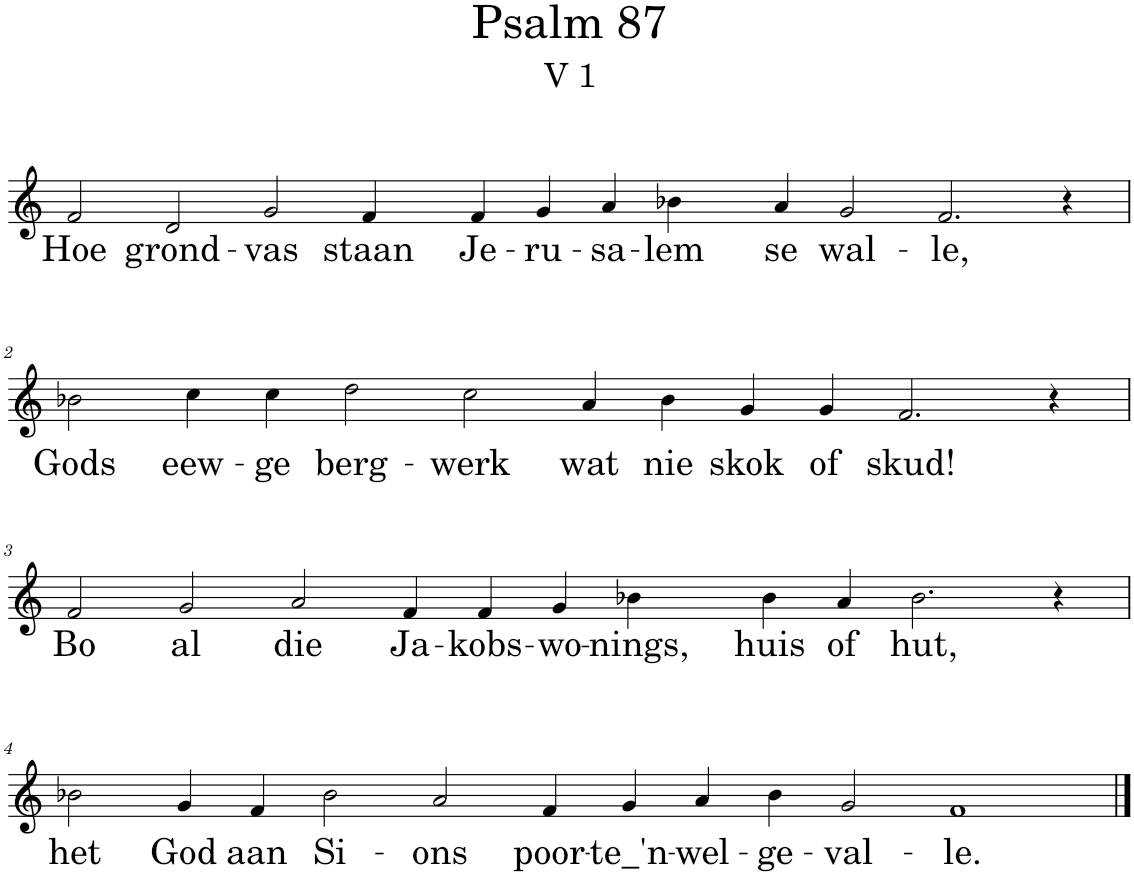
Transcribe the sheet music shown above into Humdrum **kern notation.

**kern	**text
*part1	*part1
*staff1	*staff1
*I"Pipe Organ	*
*I'Org.	*
*clefG2	*
*k[]	*
*M18/4	*
=1	=1
!	!LO:LY:b
2f/	Hoe
!	!LO:LY:b
2d/	grond-
!	!LO:LY:b
2g/	-vas
!	!LO:LY:b
4f/	staan
!	!LO:LY:b
4f/	Je-
!	!LO:LY:b
4g/	-ru-
!	!LO:LY:b
4a/	-sa-
!	!LO:LY:b
4b-X\	-lem
!	!LO:LY:b
4a/	se
!	!LO:LY:b
2g/	wal-
!	!LO:LY:b
2.f/	-le,
4r	.
!!LO:LB:g=z
=2	=2
*M16/4	*
!	!LO:LY:b
2b-X\	Gods
!	!LO:LY:b
4cc\	eew-
!	!LO:LY:b
4cc\	-ge
!	!LO:LY:b
2dd\	berg-
!	!LO:LY:b
2cc\	-werk
!	!LO:LY:b
4a/	wat
!	!LO:LY:b
4b-\	nie
!	!LO:LY:b
4g/	skok
!	!LO:LY:b
4g/	of
!	!LO:LY:b
2.f/	skud!
4r	.
!!LO:LB:g=z
=3	=3
!	!LO:LY:b
2f/	Bo
!	!LO:LY:b
2g/	al
!	!LO:LY:b
2a/	die
!	!LO:LY:b
4f/	Ja-
!	!LO:LY:b
4f/	-kobs-
!	!LO:LY:b
4g/	-wo-
!	!LO:LY:b
4b-X\	-nings,
!	!LO:LY:b
4b-\	huis
!	!LO:LY:b
4a/	of
!	!LO:LY:b
2.b-\	hut,
4r	.
!!LO:LB:g=z
=4	=4
*M18/4	*
!	!LO:LY:b
2b-X\	het
!	!LO:LY:b
4g/	God
!	!LO:LY:b
4f/	aan
!	!LO:LY:b
2b-\	Si-
!	!LO:LY:b
2a/	-ons
!	!LO:LY:b
4f/	poor-
!	!LO:LY:b
4g/	-te_'n-
!	!LO:LY:b
4a/	-wel-
!	!LO:LY:b
4b-\	-ge-
!	!LO:LY:b
2g/	-val-
!	!LO:LY:b
1f	-le.
==	==
*-	*-
